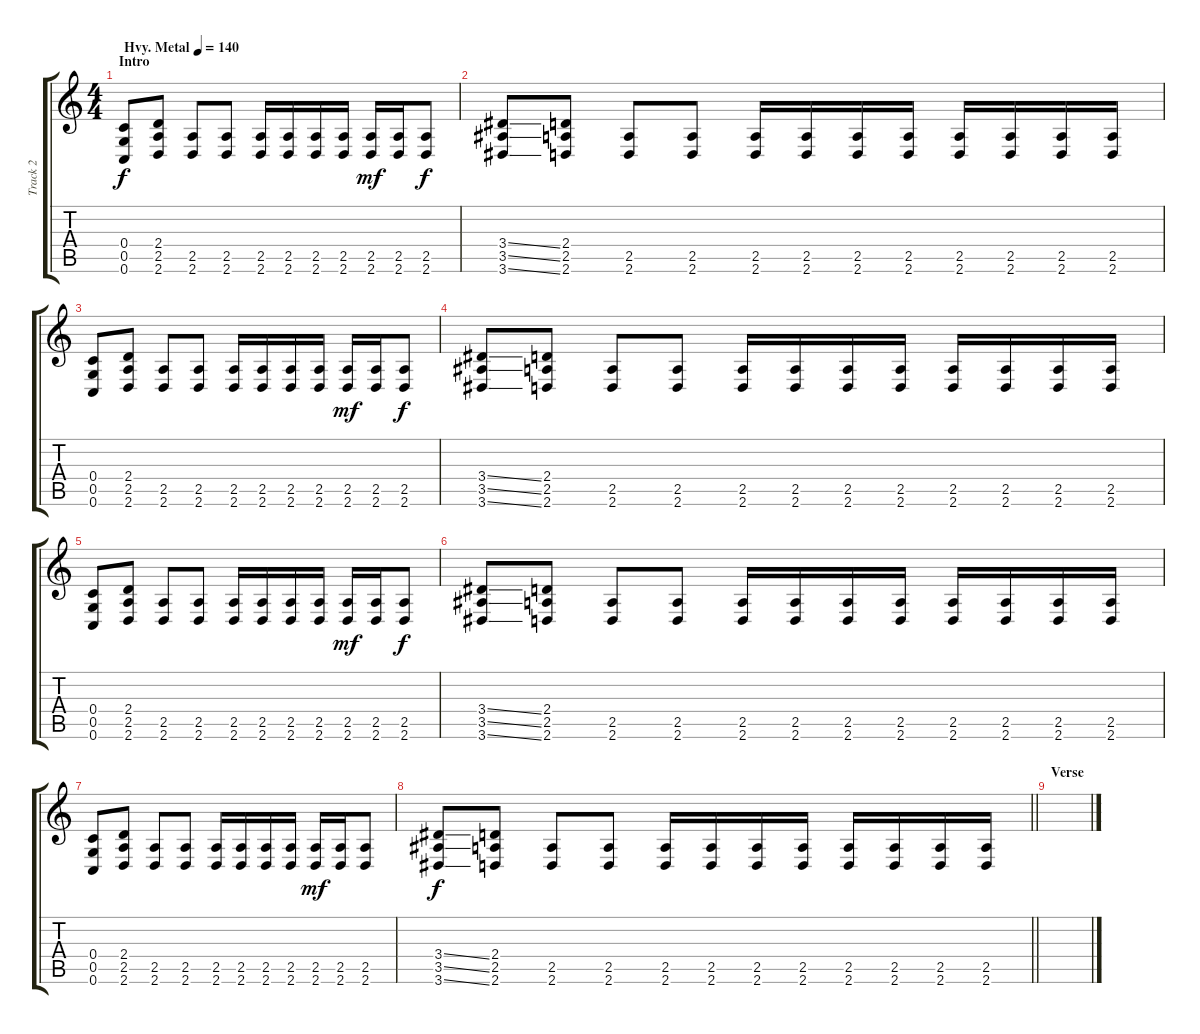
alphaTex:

\track ("Track 2" "Track 2") {instrument distortionguitar}
\staff {score tabs}
\tuning (D4 A3 F3 C3 G2 C2) {hide}
\ts (4 4)
\section ("" "Intro")
\tempo (140 "Hvy. Metal")
\clef g2
\ks c
(0.4 0.5 0.6).8{dy f instrument distortionguitar} (2.4 2.5 2.6).8 (2.5 2.6).8 (2.5 2.6).8 (2.5 2.6).16 (2.5 2.6).16 (2.5 2.6).16 (2.5 2.6).16 (2.5 2.6).16{dy mf} (2.5 2.6).16 (2.5 2.6).8{dy f} |
(3.4{ss} 3.5{ss} 3.6{ss}).8 (2.4 2.5 2.6).8 (2.5 2.6).8 (2.5 2.6).8 (2.5 2.6).16 (2.5 2.6).16 (2.5 2.6).16 (2.5 2.6).16 (2.5 2.6).16 (2.5 2.6).16 (2.5 2.6).16 (2.5 2.6).16 |
(0.4 0.5 0.6).8 (2.4 2.5 2.6).8 (2.5 2.6).8 (2.5 2.6).8 (2.5 2.6).16 (2.5 2.6).16 (2.5 2.6).16 (2.5 2.6).16 (2.5 2.6).16{dy mf} (2.5 2.6).16 (2.5 2.6).8{dy f} |
(3.4{ss} 3.5{ss} 3.6{ss}).8 (2.4 2.5 2.6).8 (2.5 2.6).8 (2.5 2.6).8 (2.5 2.6).16 (2.5 2.6).16 (2.5 2.6).16 (2.5 2.6).16 (2.5 2.6).16 (2.5 2.6).16 (2.5 2.6).16 (2.5 2.6).16 |
(0.4 0.5 0.6).8 (2.4 2.5 2.6).8 (2.5 2.6).8 (2.5 2.6).8 (2.5 2.6).16 (2.5 2.6).16 (2.5 2.6).16 (2.5 2.6).16 (2.5 2.6).16{dy mf} (2.5 2.6).16 (2.5 2.6).8{dy f} |
(3.4{ss} 3.5{ss} 3.6{ss}).8 (2.4 2.5 2.6).8 (2.5 2.6).8 (2.5 2.6).8 (2.5 2.6).16 (2.5 2.6).16 (2.5 2.6).16 (2.5 2.6).16 (2.5 2.6).16 (2.5 2.6).16 (2.5 2.6).16 (2.5 2.6).16 |
(0.4 0.5 0.6).8 (2.4 2.5 2.6).8 (2.5 2.6).8 (2.5 2.6).8 (2.5 2.6).16 (2.5 2.6).16 (2.5 2.6).16 (2.5 2.6).16 (2.5 2.6).16{dy mf} (2.5 2.6).16 (2.5 2.6).8 |
\barLineRight lightlight
(3.4{ss} 3.5{ss} 3.6{ss}).8{dy f} (2.4 2.5 2.6).8 (2.5 2.6).8 (2.5 2.6).8 (2.5 2.6).16 (2.5 2.6).16 (2.5 2.6).16 (2.5 2.6).16 (2.5 2.6).16 (2.5 2.6).16 (2.5 2.6).16 (2.5 2.6).16 |
\section ("" "Verse")
